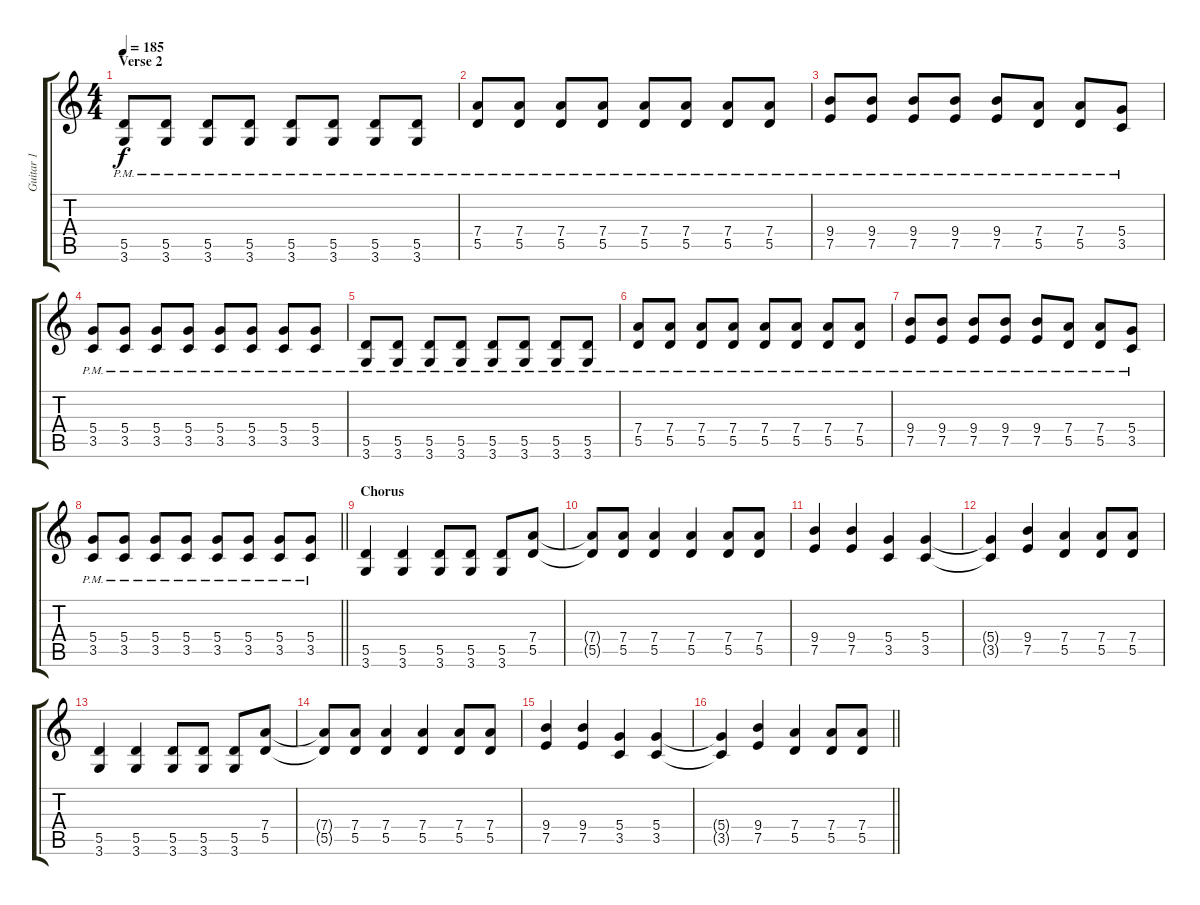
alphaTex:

\track ("Guitar 1" "Guitar 1") {instrument overdrivenguitar}
\staff {score tabs}
\tuning (E4 B3 G3 D3 A2 E2) {hide}
\ts (4 4)
\section ("" "Verse 2")
\tempo 185
\clef g2
\ks c
(5.5{pm} 3.6{pm}).8{dy f} (5.5{pm} 3.6{pm}).8 (5.5{pm} 3.6{pm}).8 (5.5{pm} 3.6{pm}).8 (5.5{pm} 3.6{pm}).8 (5.5{pm} 3.6{pm}).8 (5.5{pm} 3.6{pm}).8 (5.5{pm} 3.6{pm}).8 |
(7.4{pm} 5.5{pm}).8 (7.4{pm} 5.5{pm}).8 (7.4{pm} 5.5{pm}).8 (7.4{pm} 5.5{pm}).8 (7.4{pm} 5.5{pm}).8 (7.4{pm} 5.5{pm}).8 (7.4{pm} 5.5{pm}).8 (7.4{pm} 5.5{pm}).8 |
(9.4{pm} 7.5{pm}).8 (9.4{pm} 7.5{pm}).8 (9.4{pm} 7.5{pm}).8 (9.4{pm} 7.5{pm}).8 (9.4{pm} 7.5{pm}).8 (7.4{pm} 5.5{pm}).8 (7.4{pm} 5.5{pm}).8 (5.4{pm} 3.5{pm}).8 |
(5.4{pm} 3.5{pm}).8 (5.4{pm} 3.5{pm}).8 (5.4{pm} 3.5{pm}).8 (5.4{pm} 3.5{pm}).8 (5.4{pm} 3.5{pm}).8 (5.4{pm} 3.5{pm}).8 (5.4{pm} 3.5{pm}).8 (5.4{pm} 3.5{pm}).8 |
(5.5{pm} 3.6{pm}).8 (5.5{pm} 3.6{pm}).8 (5.5{pm} 3.6{pm}).8 (5.5{pm} 3.6{pm}).8 (5.5{pm} 3.6{pm}).8 (5.5{pm} 3.6{pm}).8 (5.5{pm} 3.6{pm}).8 (5.5{pm} 3.6{pm}).8 |
(7.4{pm} 5.5{pm}).8 (7.4{pm} 5.5{pm}).8 (7.4{pm} 5.5{pm}).8 (7.4{pm} 5.5{pm}).8 (7.4{pm} 5.5{pm}).8 (7.4{pm} 5.5{pm}).8 (7.4{pm} 5.5{pm}).8 (7.4{pm} 5.5{pm}).8 |
(9.4{pm} 7.5{pm}).8 (9.4{pm} 7.5{pm}).8 (9.4{pm} 7.5{pm}).8 (9.4{pm} 7.5{pm}).8 (9.4{pm} 7.5{pm}).8 (7.4{pm} 5.5{pm}).8 (7.4{pm} 5.5{pm}).8 (5.4{pm} 3.5{pm}).8 |
\barLineRight lightlight
(5.4{pm} 3.5{pm}).8 (5.4{pm} 3.5{pm}).8 (5.4{pm} 3.5{pm}).8 (5.4{pm} 3.5{pm}).8 (5.4{pm} 3.5{pm}).8 (5.4{pm} 3.5{pm}).8 (5.4{pm} 3.5{pm}).8 (5.4{pm} 3.5{pm}).8 |
\section ("" "Chorus")
(5.5 3.6).4 (5.5 3.6).4 (5.5 3.6).8 (5.5 3.6).8 (5.5 3.6).8 (7.4 5.5).8 |
(7.4{t} 5.5{t}).8 (7.4 5.5).8 (7.4 5.5).4 (7.4 5.5).4 (7.4 5.5).8 (7.4 5.5).8 |
(9.4 7.5).4 (9.4 7.5).4 (5.4 3.5).4 (5.4 3.5).4 |
(5.4{t} 3.5{t}).4 (9.4 7.5).4 (7.4 5.5).4 (7.4 5.5).8 (7.4 5.5).8 |
(5.5 3.6).4 (5.5 3.6).4 (5.5 3.6).8 (5.5 3.6).8 (5.5 3.6).8 (7.4 5.5).8 |
(7.4{t} 5.5{t}).8 (7.4 5.5).8 (7.4 5.5).4 (7.4 5.5).4 (7.4 5.5).8 (7.4 5.5).8 |
(9.4 7.5).4 (9.4 7.5).4 (5.4 3.5).4 (5.4 3.5).4 |
\barLineRight lightlight
(5.4{t} 3.5{t}).4 (9.4 7.5).4 (7.4 5.5).4 (7.4 5.5).8 (7.4 5.5).8
